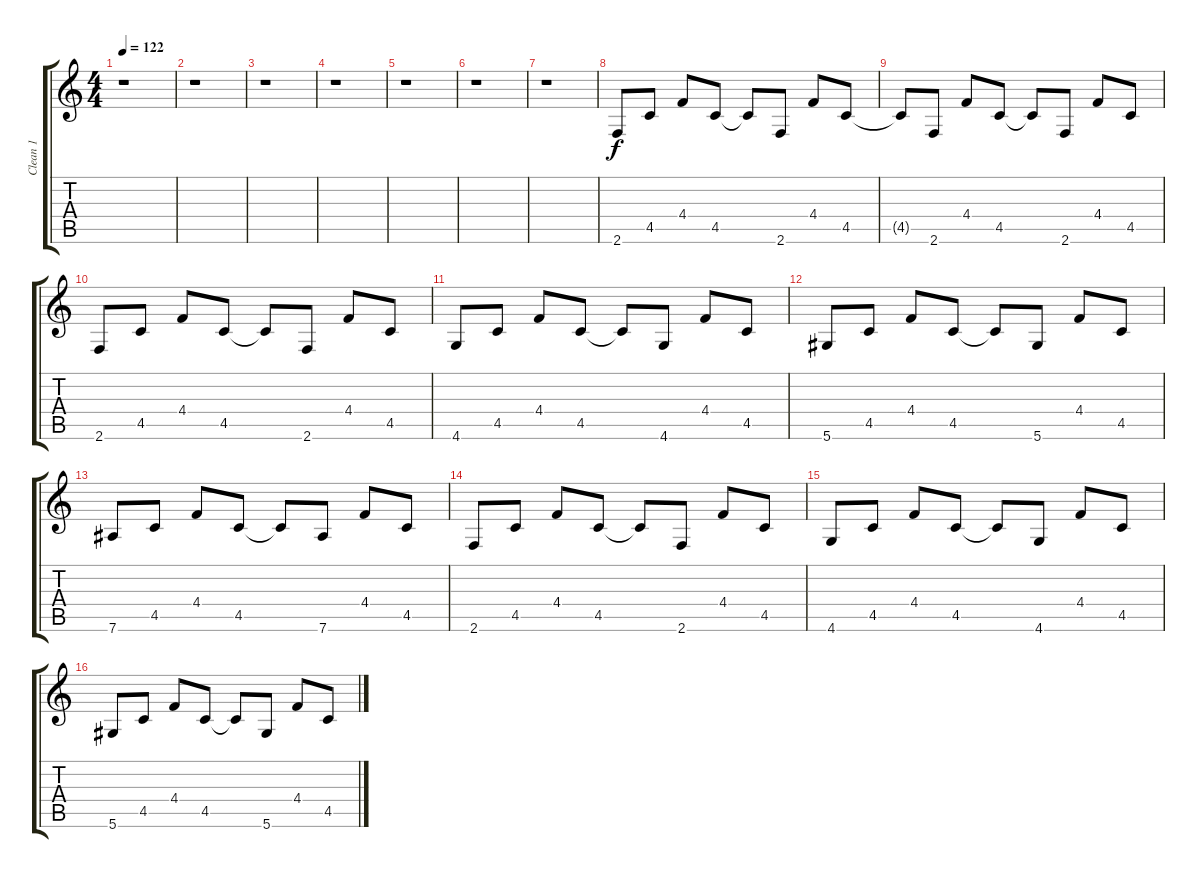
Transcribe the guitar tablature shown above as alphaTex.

\track ("Clean 1" "Clean 1") {instrument acousticguitarsteel}
\staff {score tabs}
\tuning (Eb4 Bb3 Gb3 Db3 Ab2 Eb2) {hide}
\ts (4 4)
\tempo 122
\clef g2
\ks c
r.1{dy f} |
r.1 |
r.1 |
r.1 |
r.1 |
r.1 |
r.1 |
2.6.8 4.5.8 4.4.8 4.5.8 4.5{t}.8 2.6.8 4.4.8 4.5.8 |
4.5{t}.8 2.6.8 4.4.8 4.5.8 4.5{t}.8 2.6.8 4.4.8 4.5.8 |
2.6.8 4.5.8 4.4.8 4.5.8 4.5{t}.8 2.6.8 4.4.8 4.5.8 |
4.6.8 4.5.8 4.4.8 4.5.8 4.5{t}.8 4.6.8 4.4.8 4.5.8 |
5.6.8 4.5.8 4.4.8 4.5.8 4.5{t}.8 5.6.8 4.4.8 4.5.8 |
7.6.8 4.5.8 4.4.8 4.5.8 4.5{t}.8 7.6.8 4.4.8 4.5.8 |
2.6.8 4.5.8 4.4.8 4.5.8 4.5{t}.8 2.6.8 4.4.8 4.5.8 |
4.6.8 4.5.8 4.4.8 4.5.8 4.5{t}.8 4.6.8 4.4.8 4.5.8 |
5.6.8 4.5.8 4.4.8 4.5.8 4.5{t}.8 5.6.8 4.4.8 4.5.8
